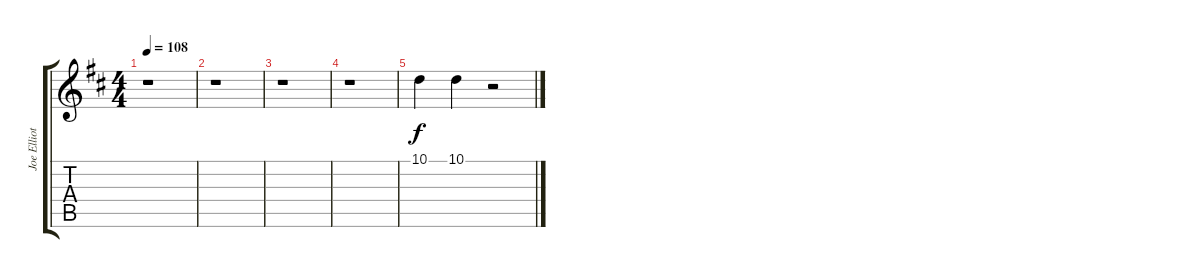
\track ("Joe Elliott" "Joe Elliot") {instrument lead1square}
\staff {score tabs}
\tuning (E4 B3 G3 D3 A2 E2) {hide}
\ts (4 4)
\tempo 108
\clef g2
\ks d
r.1{dy f} |
r.1 |
r.1 |
r.1 |
10.1.4 10.1.4 r.2
